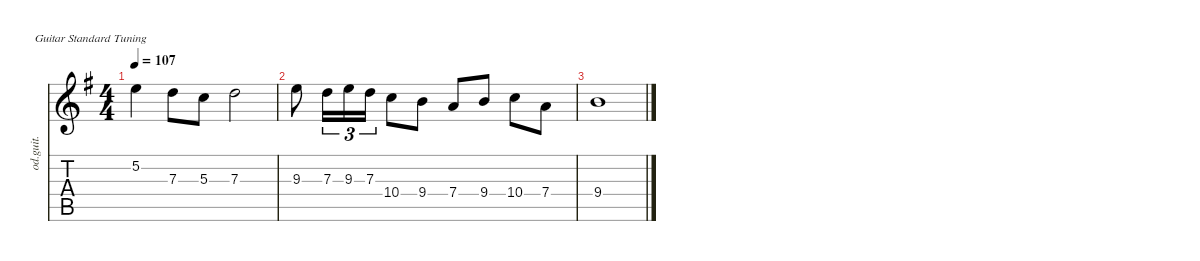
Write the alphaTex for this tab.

\defaultSystemsLayout 4
\hideDynamics
\bracketExtendMode nobrackets
\track ("Overdriven Guitar" "od.guit.") {instrument overdrivenguitar}
\staff {score tabs}
\tuning (E4 B3 G3 D3 A2 E2)
\ts (4 4)
\tempo 107
\clef g2
\ks g
5.2{acc forcenatural}.4{dy mf beam Down} 7.3{acc forcenatural}.8{beam Down} 5.3{acc forcenatural}.8{beam Down} 7.3{acc forcenatural}.2{beam Down} |
9.3{acc forcenatural}.8{beam Down} 7.3{acc forcenatural}.16{tu (3 2) beam Down} 9.3{acc forcenatural}.16{tu (3 2) beam Down} 7.3{acc forcenatural}.16{tu (3 2) beam Down} 10.4{acc forcenatural}.8{beam Down} 9.4{acc forcenatural}.8{beam Down} 7.4{acc forcenatural}.8{beam Up} 9.4{acc forcenatural}.8{beam Up} 10.4{acc forcenatural}.8{beam Down} 7.4{acc forcenatural}.8{beam Down} |
9.4{acc forcenatural}.1{beam Down}
